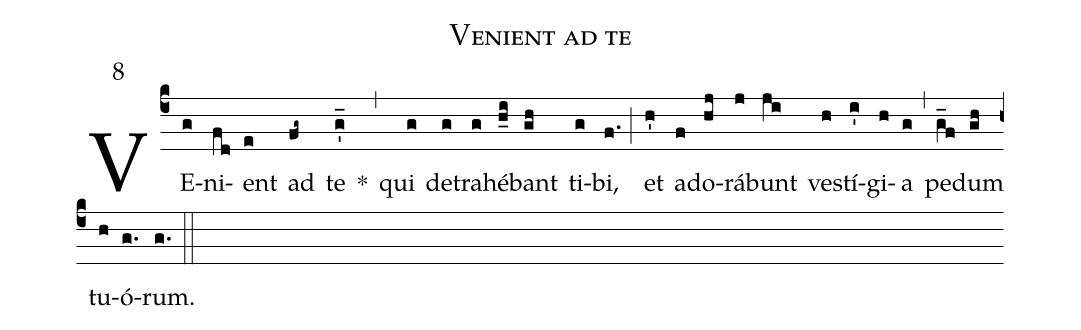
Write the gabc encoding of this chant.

name:Venient ad te;
mode:8;
annotation:8;
office-part:Antiphonae;
%%
(c4) VE(g)ni(fd)ent(e) ad(fg~) te(g'_) *(,) qui(g) de(g)tra(g)hé(h_i)bant(gh) ti(g)bi,(f.) (;) et(h') ad(f)o(hj)rá(j)bunt(ji) ve(h)stí(i')gi(h)a(g) (,) pe(g_f)dum(gh) tu(h)ó(g.)rum.(g.) (::)
